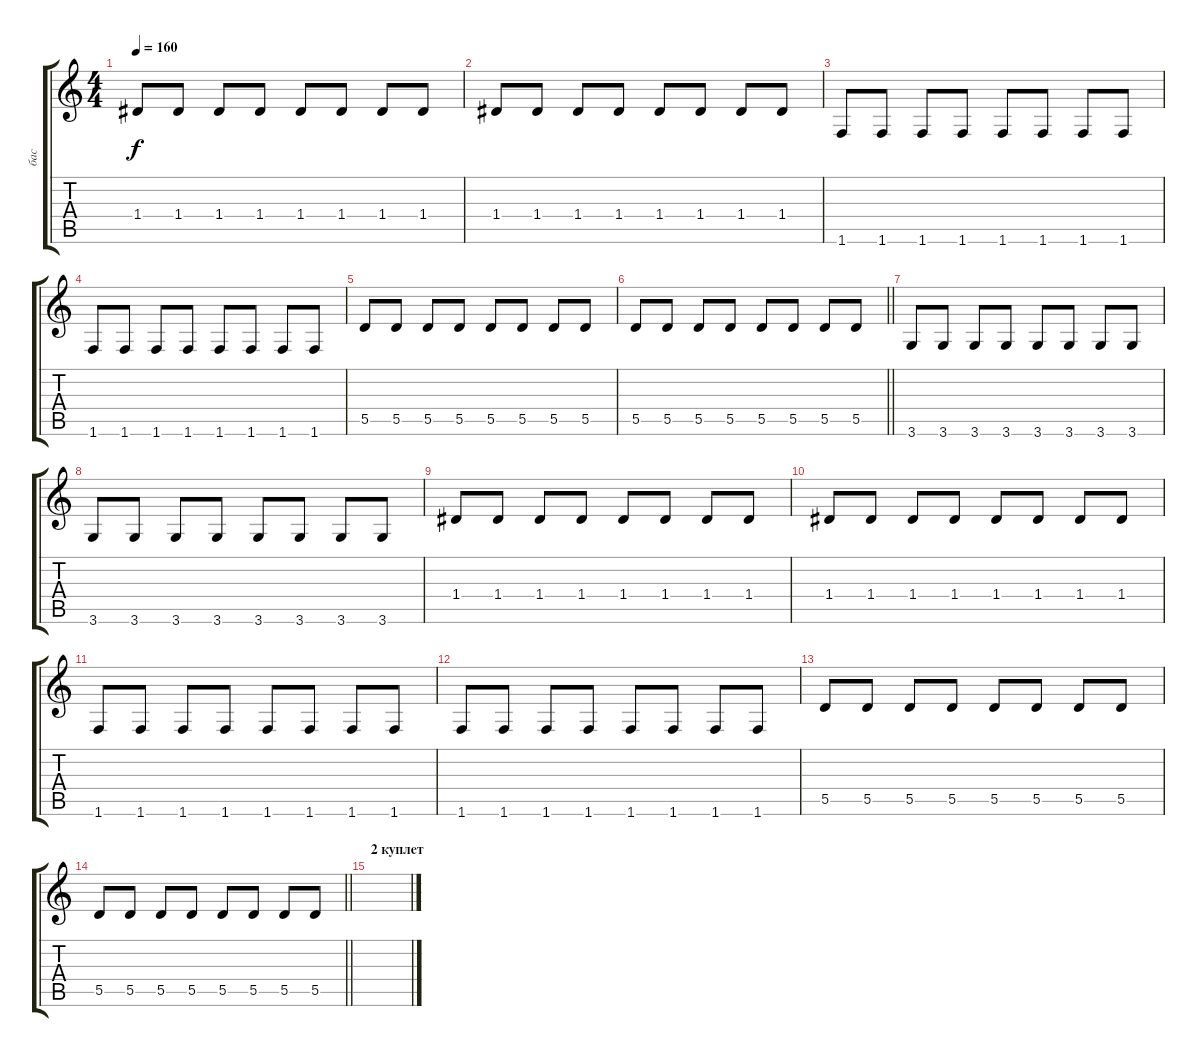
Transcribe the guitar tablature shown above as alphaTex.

\track ("бас" "бас") {instrument electricbassfinger}
\staff {score tabs}
\tuning (E4 B3 G3 D3 A2 E2) {hide}
\ts (4 4)
\tempo 160
\clef g2
\ks c
1.4.8{dy f} 1.4.8 1.4.8 1.4.8 1.4.8 1.4.8 1.4.8 1.4.8 |
1.4.8 1.4.8 1.4.8 1.4.8 1.4.8 1.4.8 1.4.8 1.4.8 |
1.6.8 1.6.8 1.6.8 1.6.8 1.6.8 1.6.8 1.6.8 1.6.8 |
1.6.8 1.6.8 1.6.8 1.6.8 1.6.8 1.6.8 1.6.8 1.6.8 |
5.5.8 5.5.8 5.5.8 5.5.8 5.5.8 5.5.8 5.5.8 5.5.8 |
\barLineRight lightlight
5.5.8 5.5.8 5.5.8 5.5.8 5.5.8 5.5.8 5.5.8 5.5.8 |
3.6.8 3.6.8 3.6.8 3.6.8 3.6.8 3.6.8 3.6.8 3.6.8 |
3.6.8 3.6.8 3.6.8 3.6.8 3.6.8 3.6.8 3.6.8 3.6.8 |
1.4.8 1.4.8 1.4.8 1.4.8 1.4.8 1.4.8 1.4.8 1.4.8 |
1.4.8 1.4.8 1.4.8 1.4.8 1.4.8 1.4.8 1.4.8 1.4.8 |
1.6.8 1.6.8 1.6.8 1.6.8 1.6.8 1.6.8 1.6.8 1.6.8 |
1.6.8 1.6.8 1.6.8 1.6.8 1.6.8 1.6.8 1.6.8 1.6.8 |
5.5.8 5.5.8 5.5.8 5.5.8 5.5.8 5.5.8 5.5.8 5.5.8 |
\barLineRight lightlight
5.5.8 5.5.8 5.5.8 5.5.8 5.5.8 5.5.8 5.5.8 5.5.8 |
\section ("" "2 куплет")
